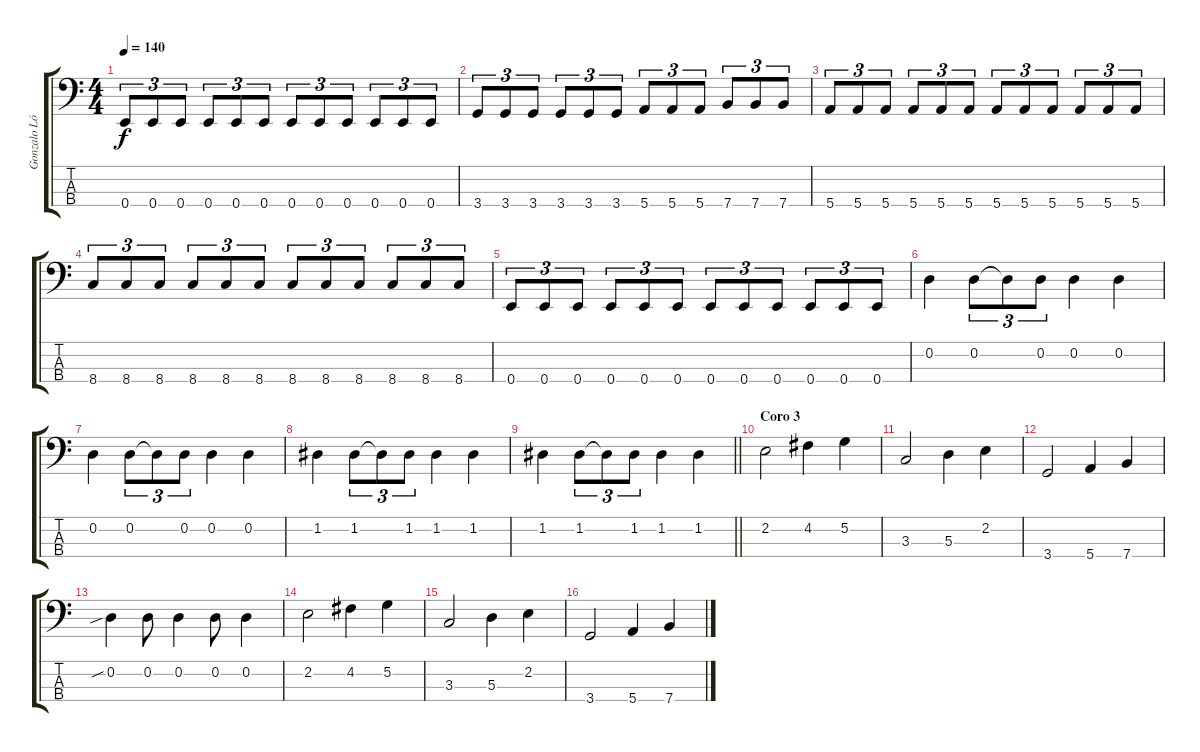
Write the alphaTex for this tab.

\track ("Gonzalo López" "Gonzalo Ló") {instrument electricbasspick}
\staff {score tabs}
\tuning (G2 D2 A1 E1) {hide}
\ts (4 4)
\tempo 140
\clef f4
\ks c
0.4.8{tu (3 2) dy f} 0.4.8{tu (3 2)} 0.4.8{tu (3 2)} 0.4.8{tu (3 2)} 0.4.8{tu (3 2)} 0.4.8{tu (3 2)} 0.4.8{tu (3 2)} 0.4.8{tu (3 2)} 0.4.8{tu (3 2)} 0.4.8{tu (3 2)} 0.4.8{tu (3 2)} 0.4.8{tu (3 2)} |
3.4.8{tu (3 2)} 3.4.8{tu (3 2)} 3.4.8{tu (3 2)} 3.4.8{tu (3 2)} 3.4.8{tu (3 2)} 3.4.8{tu (3 2)} 5.4.8{tu (3 2)} 5.4.8{tu (3 2)} 5.4.8{tu (3 2)} 7.4.8{tu (3 2)} 7.4.8{tu (3 2)} 7.4.8{tu (3 2)} |
5.4.8{tu (3 2)} 5.4.8{tu (3 2)} 5.4.8{tu (3 2)} 5.4.8{tu (3 2)} 5.4.8{tu (3 2)} 5.4.8{tu (3 2)} 5.4.8{tu (3 2)} 5.4.8{tu (3 2)} 5.4.8{tu (3 2)} 5.4.8{tu (3 2)} 5.4.8{tu (3 2)} 5.4.8{tu (3 2)} |
8.4.8{tu (3 2)} 8.4.8{tu (3 2)} 8.4.8{tu (3 2)} 8.4.8{tu (3 2)} 8.4.8{tu (3 2)} 8.4.8{tu (3 2)} 8.4.8{tu (3 2)} 8.4.8{tu (3 2)} 8.4.8{tu (3 2)} 8.4.8{tu (3 2)} 8.4.8{tu (3 2)} 8.4.8{tu (3 2)} |
0.4.8{tu (3 2)} 0.4.8{tu (3 2)} 0.4.8{tu (3 2)} 0.4.8{tu (3 2)} 0.4.8{tu (3 2)} 0.4.8{tu (3 2)} 0.4.8{tu (3 2)} 0.4.8{tu (3 2)} 0.4.8{tu (3 2)} 0.4.8{tu (3 2)} 0.4.8{tu (3 2)} 0.4.8{tu (3 2)} |
0.2.4 0.2.8{tu (3 2)} 0.2{t}.8{tu (3 2)} 0.2.8{tu (3 2)} 0.2.4 0.2.4 |
0.2.4 0.2.8{tu (3 2)} 0.2{t}.8{tu (3 2)} 0.2.8{tu (3 2)} 0.2.4 0.2.4 |
1.2.4 1.2.8{tu (3 2)} 1.2{t}.8{tu (3 2)} 1.2.8{tu (3 2)} 1.2.4 1.2.4 |
\barLineRight lightlight
1.2.4 1.2.8{tu (3 2)} 1.2{t}.8{tu (3 2)} 1.2.8{tu (3 2)} 1.2.4 1.2.4 |
\section ("" "Coro 3")
2.2.2 4.2.4 5.2.4 |
3.3.2 5.3.4 2.2.4 |
3.4.2 5.4.4 7.4.4 |
0.2{sib}.4 0.2.8 0.2.4 0.2.8 0.2.4 |
2.2.2 4.2.4 5.2.4 |
3.3.2 5.3.4 2.2.4 |
3.4.2 5.4.4 7.4.4
